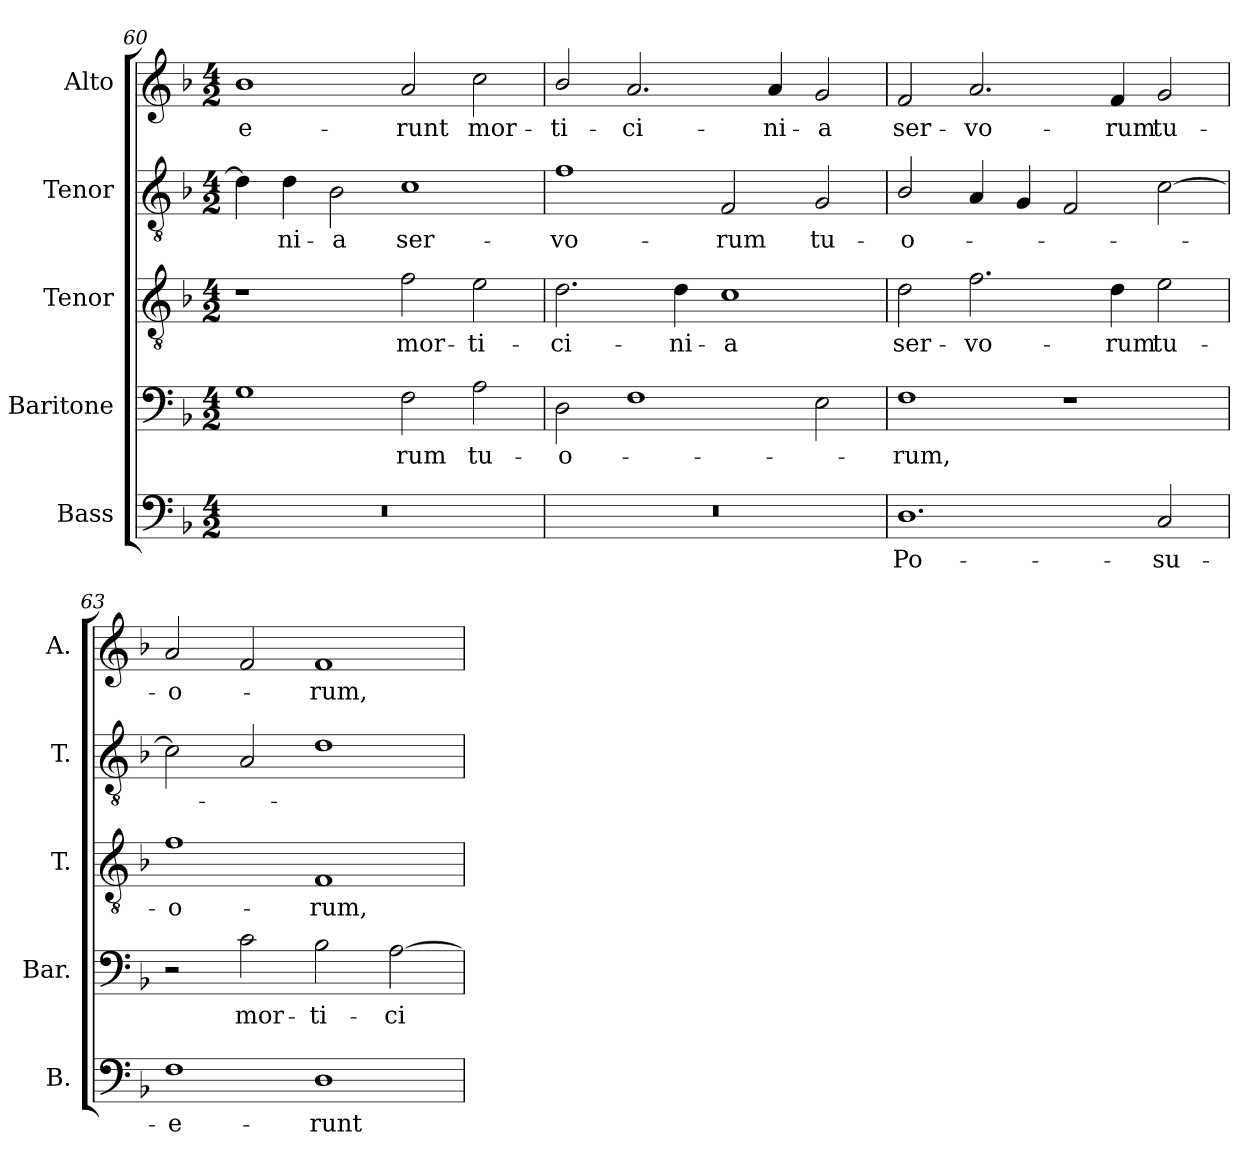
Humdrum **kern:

**kern	**text	**kern	**text	**kern	**text	**kern	**text	**kern	**text
*part5	*part5	*part4	*part4	*part3	*part3	*part2	*part2	*part1	*part1
*staff5	*staff5	*staff4	*staff4	*staff3	*staff3	*staff2	*staff2	*staff1	*staff1
*I"Bass	*	*I"Baritone	*	*I"Tenor	*	*I"Tenor	*	*I"Alto	*
*I'B.	*	*I'Bar.	*	*I'T.	*	*I'T.	*	*I'A.	*
*clefF4	*	*clefF4	*	*clefGv2	*	*clefGv2	*	*clefG2	*
*	*	*	*	*ITrd7c12	*	*ITrd7c12	*	*	*
*k[b-]	*	*k[b-]	*	*k[b-]	*	*k[b-]	*	*k[b-]	*
*F:	*	*F:	*	*F:	*	*F:	*	*F:	*
*M4/2	*	*M4/2	*	*M4/2	*	*M4/2	*	*M4/2	*
=60	=60	=60	=60	=60	=60	=60	=60	=60	=60
!LO:N:vis=1	!	!	!	!	!	!	!	!	!
!	!	!	!	!	!	!	!	!	!LO:LY:b:color=#000000
0r	.	1Gi	.	1r	.	4Di\]	.	1b-i	-e-
!	!	!	!	!	!	!	!LO:LY:b:color=#000000	!	!
.	.	.	.	.	.	4Di\	-ni-	.	.
!	!	!	!	!	!	!	!LO:LY:b:color=#000000	!	!
.	.	.	.	.	.	2BB-i\	-a	.	.
!	!	!	!LO:LY:b:color=#000000	!	!	!	!	!	!
!	!	!	!	!	!LO:LY:b:color=#000000	!	!	!	!
!	!	!	!	!	!	!	!LO:LY:b:color=#000000	!	!
!	!	!	!	!	!	!	!	!	!LO:LY:b:color=#000000
.	.	2Fi\	-rum	2Fi\	mor-	1Ci	ser-	2ai/	-runt
!	!	!	!LO:LY:b:color=#000000	!	!	!	!	!	!
!	!	!	!	!	!LO:LY:b:color=#000000	!	!	!	!
!	!	!	!	!	!	!	!	!	!LO:LY:b:color=#000000
.	.	2Ai\	tu-	2Ei\	-ti-	.	.	2cci\	mor-
=61	=61	=61	=61	=61	=61	=61	=61	=61	=61
!LO:N:vis=1	!	!	!	!	!	!	!	!	!
!	!	!	!LO:LY:b:color=#000000	!	!	!	!	!	!
!	!	!	!	!	!LO:LY:b:color=#000000	!	!	!	!
!	!	!	!	!	!	!	!LO:LY:b:color=#000000	!	!
!	!	!	!	!	!	!	!	!	!LO:LY:b:color=#000000
0r	.	2Di\	-o-	2.Di\	-ci-	1Fi	-vo-	2b-i/	-ti-
!	!	!	!	!	!	!	!	!	!LO:LY:b:color=#000000
.	.	1Fi	.	.	.	.	.	2.ai/	-ci-
!	!	!	!	!	!LO:LY:b:color=#000000	!	!	!	!
.	.	.	.	4Di\	-ni-	.	.	.	.
!	!	!	!	!	!LO:LY:b:color=#000000	!	!	!	!
!	!	!	!	!	!	!	!LO:LY:b:color=#000000	!	!
.	.	.	.	1Ci	-a	2FFi/	-rum	.	.
!	!	!	!	!	!	!	!	!	!LO:LY:b:color=#000000
.	.	.	.	.	.	.	.	4ai/	-ni-
!	!	!	!	!	!	!	!LO:LY:b:color=#000000	!	!
!	!	!	!	!	!	!	!	!	!LO:LY:b:color=#000000
.	.	2Ei\	.	.	.	2GGi/	tu-	2gi/	-a
!!LO:LB:g=z
=62	=62	=62	=62	=62	=62	=62	=62	=62	=62
!	!LO:LY:b:color=#000000	!	!	!	!	!	!	!	!
!	!	!	!LO:LY:b:color=#000000	!	!	!	!	!	!
!	!	!	!	!	!LO:LY:b:color=#000000	!	!	!	!
!	!	!	!	!	!	!	!LO:LY:b:color=#000000	!	!
!	!	!	!	!	!	!	!	!	!LO:LY:b:color=#000000
1.Di	Po-	1Fi	-rum,	2Di\	ser-	2BB-i/	-o-	2fi/	ser-
!	!	!	!	!	!LO:LY:b:color=#000000	!	!	!	!
!	!	!	!	!	!	!	!	!	!LO:LY:b:color=#000000
.	.	.	.	2.Fi\	-vo-	4AAi/	.	2.ai/	-vo-
.	.	.	.	.	.	4GGi/	.	.	.
.	.	1r	.	.	.	2FFi/	.	.	.
!	!	!	!	!	!LO:LY:b:color=#000000	!	!	!	!
!	!	!	!	!	!	!	!	!	!LO:LY:b:color=#000000
.	.	.	.	4Di\	-rum	.	.	4fi/	-rum
!	!LO:LY:b:color=#000000	!	!	!	!	!	!	!	!
!	!	!	!	!	!LO:LY:b:color=#000000	!	!	!	!
!	!	!	!	!	!	!	!	!	!LO:LY:b:color=#000000
2Ci/	-su-	.	.	2Ei\	tu-	[2Ci\	.	2gi/	tu-
=63	=63	=63	=63	=63	=63	=63	=63	=63	=63
!	!LO:LY:b:color=#000000	!	!	!	!	!	!	!	!
!	!	!	!	!	!LO:LY:b:color=#000000	!	!	!	!
!	!	!	!	!	!	!	!	!	!LO:LY:b:color=#000000
1Fi	-e-	2r	.	1Fi	-o-	2Ci\]	.	2ai/	-o-
!	!	!	!LO:LY:b:color=#000000	!	!	!	!	!	!
.	.	2ci\	mor-	.	.	2AAi/	.	2fi/	.
!	!LO:LY:b:color=#000000	!	!	!	!	!	!	!	!
!	!	!	!LO:LY:b:color=#000000	!	!	!	!	!	!
!	!	!	!	!	!LO:LY:b:color=#000000	!	!	!	!
!	!	!	!	!	!	!	!	!	!LO:LY:b:color=#000000
1Di	-runt	2B-i\	-ti-	1FFi	-rum,	1Di	.	1fi	-rum,
!	!	!	!LO:LY:b:color=#000000	!	!	!	!	!	!
.	.	[2Ai\	-ci-	.	.	.	.	.	.
=	=	=	=	=	=	=	=	=	=
*-	*-	*-	*-	*-	*-	*-	*-	*-	*-
